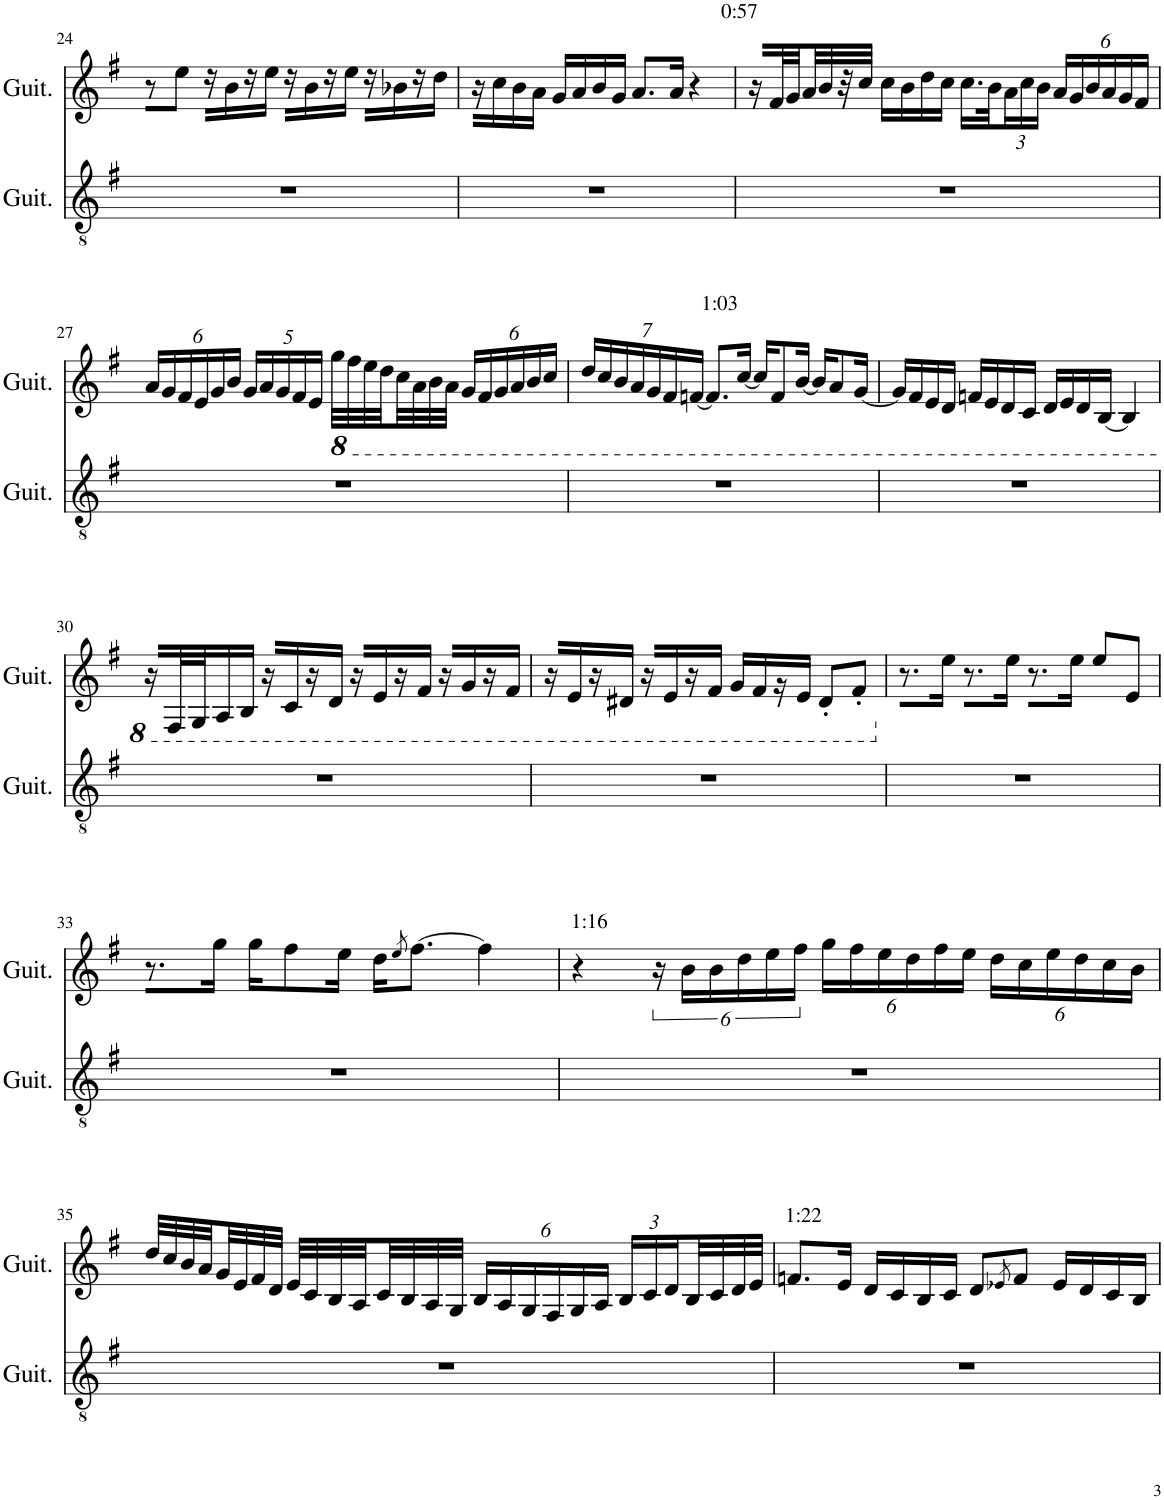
**kern	**kern
*part2	*part1
*staff2	*staff1
*I"Classical Guitar	*I"Classical Guitar
*I'Guit.	*I'Guit.
!!LO:PB:g=z
*clefGv2	*clefG2
*k[f#]	*k[f#]
*M4/4	*M4/4
=24	=24
1r	8r
.	8ee\J
.	16r
.	16b\
.	16r
.	16ee\JJ
.	16r
.	16b\
.	16r
.	16ee\JJ
.	16r
.	16b-X\
.	16r
.	16dd\JJ
=25	=25
1r	16r
.	16cc\
.	16b\
.	16a\JJ
.	16g/LL
.	16a/
.	16b/
.	16g/JJ
.	8.a/L
.	16a/Jk
.	4r
=26	=26
!	!LO:TX:a:t=0&colon;57
1r	16r
.	32f#/L
.	32g/
.	32a/
.	32b/
.	32r
.	32cc/JJJ
.	16cc\LL
.	16b\
.	16dd\
.	16cc\JJ
.	16.cc\LL
.	32b\K
*	*Xbrackettup
.	24a\
.	24cc\
.	24b\JJ
.	24a/LL
.	24g/
.	24b/
.	24a/
.	24g/
.	24f#/JJ
!!LO:LB:g=z
=27	=27
1r	24a/LL
.	24g/
.	24f#/
.	24e/
.	24g/
.	24b/JJ
.	20g/LL
.	20a/
.	20g/
.	20f#/
.	20e/JJ
*	*8ba
.	32g\LLL
.	32f#\
.	32e\
.	32d\
.	32c\
.	32A\
.	32B\
.	32A\JJJ
.	24G/LL
.	24F#/
.	24G/
.	24A/
.	24B/
.	24c/JJ
=28	=28
1r	28d/LL
.	28c/
.	28B/
.	28A/
.	28G/
.	28F#/
.	[28Fn/JJ
!	!LO:TX:a:t=1&colon;03
.	8.F/L]
.	[16c/Jk
.	16c/KL]
.	8F/
.	[16B/Jk
.	16B/KL]
.	8A/
.	[16G/Jk
=29	=29
1r	16G/LL]
.	16F#/
.	16E/
.	16D/JJ
.	16Fn/LL
.	16E/
.	16D/
.	16C/JJ
.	16D/LL
.	16E/
.	16D/
.	[16BB/JJ
.	4BB/]
!!LO:LB:g=z
=30	=30
1r	16r
.	32FF#/L
.	32GG/J
.	16AA/
.	16BB/JJ
.	16r
.	16C/
.	16r
.	16D/JJ
.	16r
.	16E/
.	16r
.	16F#/JJ
.	16r
.	16G/
.	16r
.	16F#/JJ
=31	=31
1r	16r
.	16E/
.	16r
.	16D#X/JJ
.	16r
.	16E/
.	16r
.	16F#/JJ
.	16G/LL
.	16F#/
.	16r
.	16E/JJ
.	8D#'/L
.	8F#'/J
=32	=32
*	*X8ba
1r	8.r
.	16ee\Jk
.	8.r
.	16ee\Jk
.	8.r
.	16ee\Jk
.	8ee/L
.	8e/J
!!LO:LB:g=z
=33	=33
1r	8.r
.	16gg\Jk
.	16gg\KL
.	8ff#\
.	16ee\Jk
.	16dd\KL
.	8qee/
.	[8.ff#\J
.	4ff#\]
=34	=34
!	!LO:TX:a:t=1&colon;16
1r	4r
*	*brackettup
.	24r
.	24b\LL
.	24b\
.	24dd\
.	24ee\
.	24ff#\JJ
*	*Xbrackettup
.	24gg\LL
.	24ff#\
.	24ee\
.	24dd\
.	24ff#\
.	24ee\JJ
.	24dd\LL
.	24cc\
.	24ee\
.	24dd\
.	24cc\
.	24b\JJ
!!LO:LB:g=z
=35	=35
1r	32dd/LLL
.	32cc/
.	32b/
.	32a/
.	32g/
.	32e/
.	32f#/
.	32d/JJJ
.	32e/LLL
.	32c/
.	32B/
.	32A/
.	32c/
.	32B/
.	32A/
.	32G/JJJ
.	24B/LL
.	24A/
.	24G/
.	24F#/
.	24G/
.	24A/JJ
.	24B/LL
.	24c/
.	24d/
.	32B/L
.	32c/
.	32d/
.	32e/JJJ
=36	=36
!	!LO:TX:a:t=1&colon;22
1r	8.fn/L
.	16e/Jk
.	16d/LL
.	16c/
.	16B/
.	16c/JJ
.	8d/L
.	8qe-X/
.	8f/J
.	16e-/LL
.	16d/
.	16c/
.	16B/JJ
=	=
*-	*-
